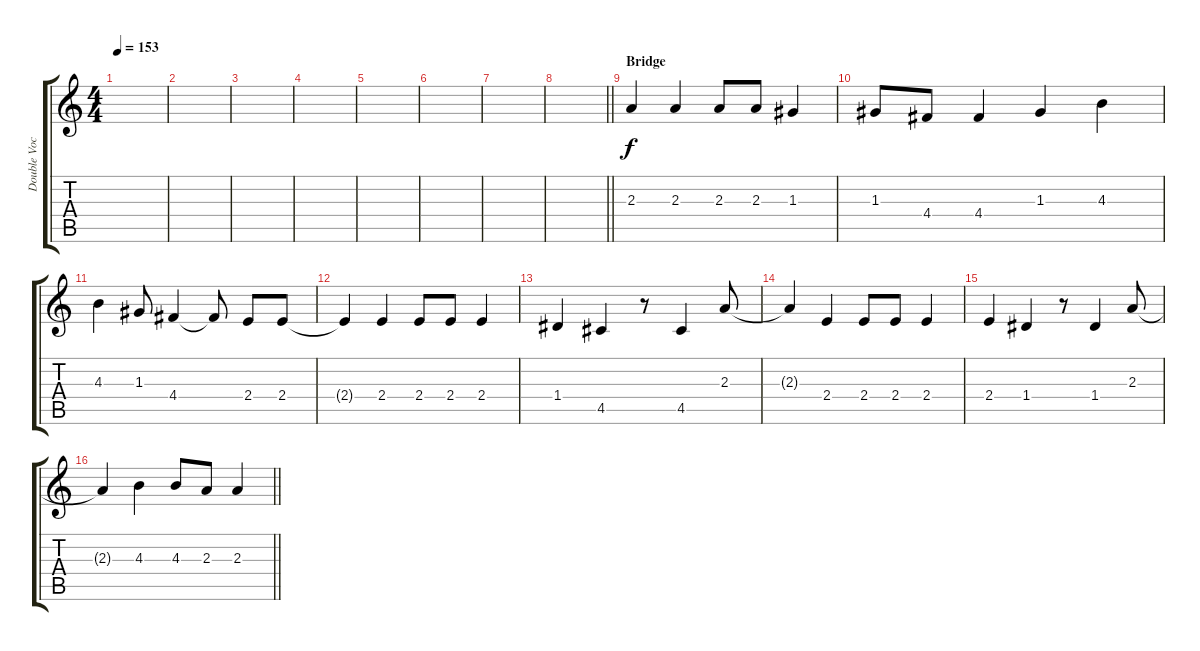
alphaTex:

\track ("Double Vocals" "Double Voc") {instrument acousticguitarnylon}
\staff {score tabs}
\tuning (E4 B3 G3 D3 A2 E2) {hide}
\ts (4 4)
\tempo 153
\clef g2
\ks c
|
|
|
|
|
|
|
\barLineRight lightlight
|
\section ("" "Bridge")
2.3.4 2.3.4 2.3.8 2.3.8 1.3.4 |
1.3.8 4.4.8 4.4.4 1.3.4 4.3.4 |
4.3.4 1.3.8 4.4.4 4.4{t}.8 2.4.8 2.4.8 |
2.4{t}.4 2.4.4 2.4.8 2.4.8 2.4.4 |
1.4.4 4.5.4 r.8 4.5.4 2.3.8 |
2.3{t}.4 2.4.4 2.4.8 2.4.8 2.4.4 |
2.4.4 1.4.4 r.8 1.4.4 2.3.8 |
\barLineRight lightlight
2.3{t}.4 4.3.4 4.3.8 2.3.8 2.3.4
